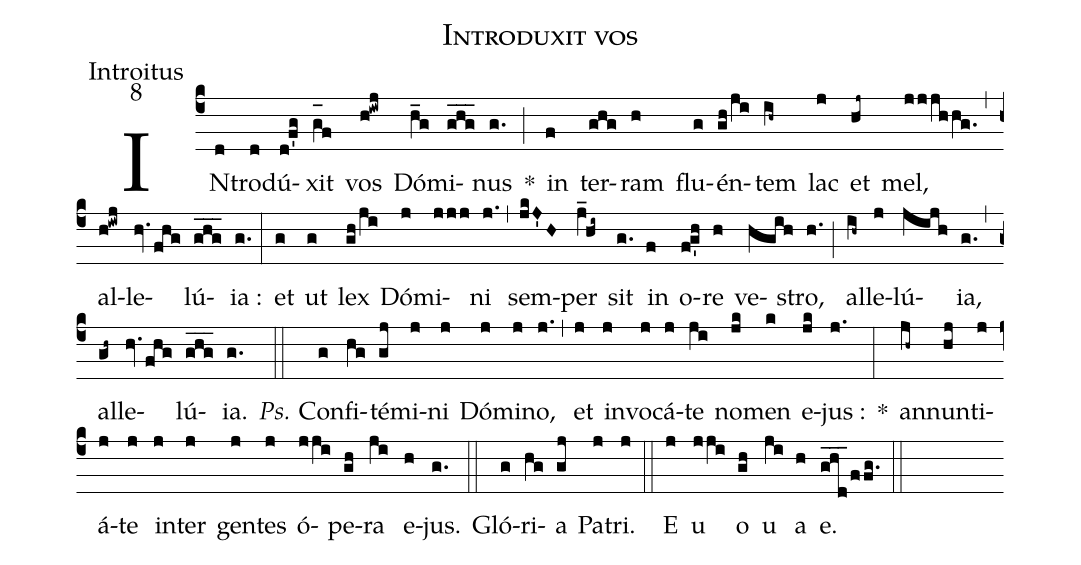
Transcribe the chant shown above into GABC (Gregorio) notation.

name:Introduxit vos;
office-part:Introitus;
mode:8;
%%
(c4) IN(d)tro(d)dú(d!f'g)xit(g_[oh:h]f) vos(h!iwj) Dó(h_g)mi(ghg___)nus(g.) *(;) in(f) ter(ghg)ram(h) flu(g)én(gh/ji)tem(ih~) lac(j) et(hj~) mel,(jjjhhg.) (,) al(h!iwj)le(hv.fhg)lú(ghg___){ia} :(g.) (:) et(g) ut(g) lex(gh/ji) Dó(j)mi(jjj)ni(j.) (,) sem(jkJ'H)per(jV_!hi~) sit(g.) in(f) o(fg'h)re(h) ve(hgih)stro,(h.) (;) al(ih~)le(j)lú(jijh){ia},(g.) (,) al(gh~)le(hv.fhg)lú(ghg___){ia}.(g.) (::) <i>Ps.</i> Con(g)fi(hg)té(gj)mi(j)ni(j) Dó(j)mi(j)no,(j.) (,) et(j) in(j)vo(j)cá(j)te(ji) no(jk)men(k) e(jk)jus :(j.) *(:) an(jh~)nun(hj)ti(j)á(j)te(j) in(j)ter(j) gen(j)tes(j) ó(jji)pe(gh)ra(ji) e(h)jus.(g.) (::) Gló(g)ri(hg)a(gj) Pa(j)tri.(j) (::) <eu>E(j) u(jji) o(gh) u(ji) a(h) e.</eu>(ghd___/ffg.) (::)
